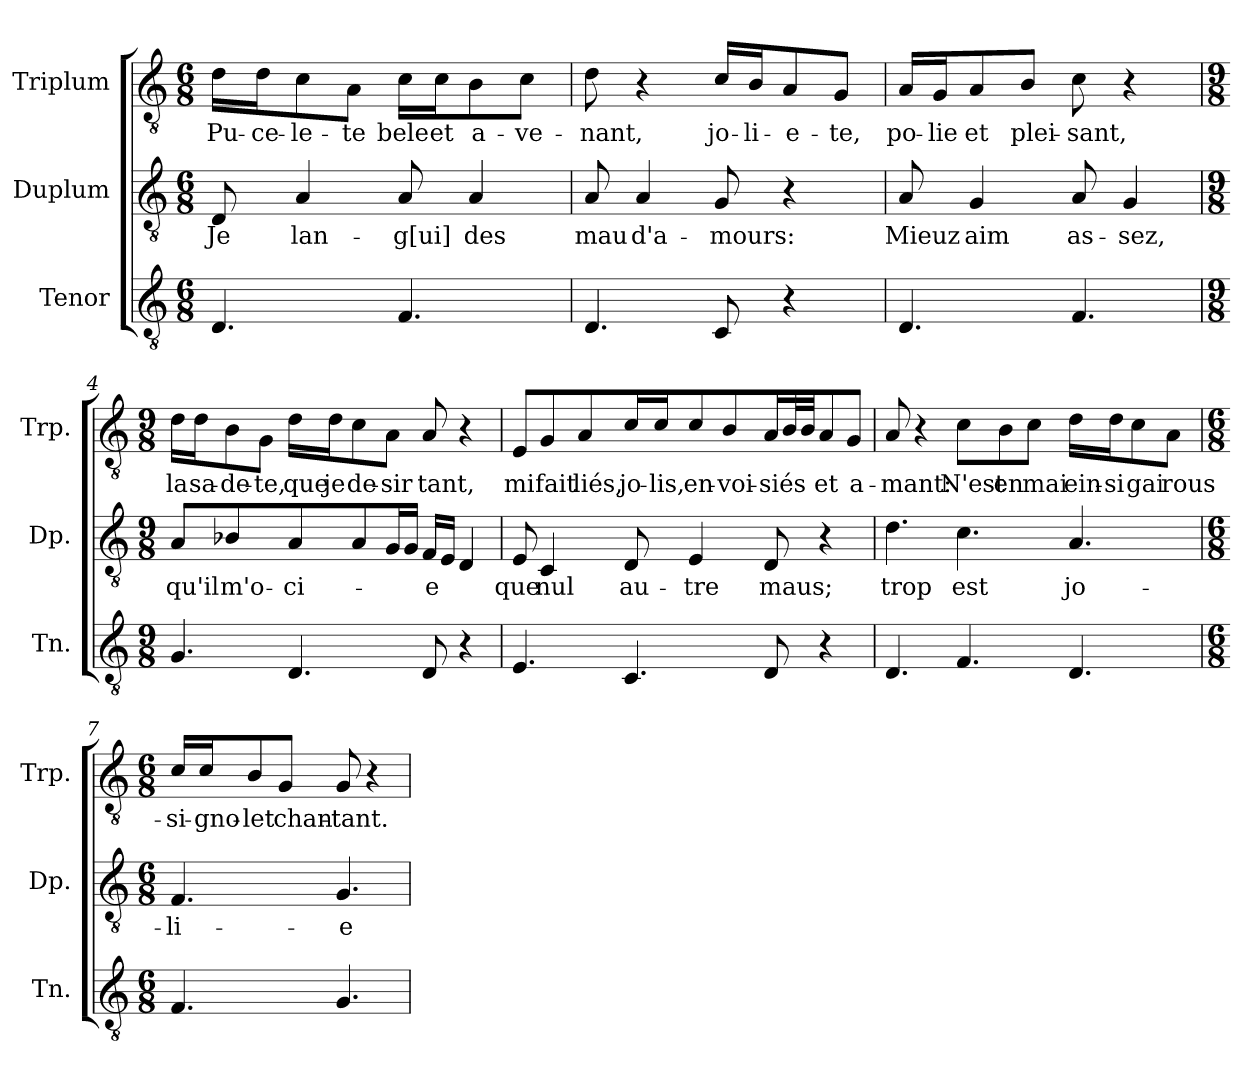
**kern	**kern	**text	**kern	**text
*part3	*part2	*part2	*part1	*part1
*staff3	*staff2	*staff2	*staff1	*staff1
*I"Tenor	*I"Duplum	*	*I"Triplum	*
*I'Tn.	*I'Dp.	*	*I'Trp.	*
*clefGv2	*clefGv2	*	*clefGv2	*
*k[]	*k[]	*	*k[]	*
*M6/8	*M6/8	*	*M6/8	*
=1	=1	=1	=1	=1
!	!	!LO:LY:b	!	!LO:LY:b
4.D/	8D/	Je	16d\LL	Pu-
!	!	!	!	!LO:LY:b
.	.	.	16d\J	-ce-
!	!	!LO:LY:b	!	!LO:LY:b
.	4A/	lan-	8c\	-le-
!	!	!	!	!LO:LY:b
.	.	.	8A\J	-te
!	!	!LO:LY:b	!	!LO:LY:b
4.F/	8A/	-g[ui]	16c\LL	bele
!	!	!	!	!LO:LY:b
.	.	.	16c\J	et
!	!	!LO:LY:b	!	!LO:LY:b
.	4A/	des	8B\	a-
!	!	!	!	!LO:LY:b
.	.	.	8c\J	-ve-
=2	=2	=2	=2	=2
!	!	!LO:LY:b	!	!LO:LY:b
4.D/	8A/	mau	8d\	-nant,
!	!	!LO:LY:b	!	!
.	4A/	d'a-	4r	.
!	!	!LO:LY:b	!	!LO:LY:b
8C/	8G/	-mours:	16c/LL	jo-
!	!	!	!	!LO:LY:b
.	.	.	16B/J	-li-
!	!	!	!	!LO:LY:b
4r	4r	.	8A/	-e-
!	!	!	!	!LO:LY:b
.	.	.	8G/J	-te,
=3	=3	=3	=3	=3
!	!	!LO:LY:b	!	!LO:LY:b
4.D/	8A/	Mieuz	16A/LL	po-
!	!	!	!	!LO:LY:b
.	.	.	16G/J	-lie
!	!	!LO:LY:b	!	!LO:LY:b
.	4G/	aim	8A/	et
!	!	!	!	!LO:LY:b
.	.	.	8B/J	plei-
!	!	!LO:LY:b	!	!LO:LY:b
4.F/	8A/	as-	8c\	-sant,
!	!	!LO:LY:b	!	!
.	4G/	-sez,	4r	.
!!LO:LB:g=z
=4	=4	=4	=4	=4
*M9/8	*M9/8	*	*M9/8	*
!	!	!LO:LY:b	!	!LO:LY:b
4.G/	8A/	qu'il	16d\LL	la
!	!	!	!	!LO:LY:b
.	.	.	16d\J	sa-
!	!	!LO:LY:b	!	!LO:LY:b
.	4B-X\	m'o-	8B\	-de-
!	!	!	!	!LO:LY:b
.	.	.	8G\J	-te,
!	!	!LO:LY:b	!	!LO:LY:b
4.D/	8A/L	-ci-	16d\LL	que
!	!	!	!	!LO:LY:b
.	.	.	16d\J	je
!	!	!	!	!LO:LY:b
.	8A/	.	8c\	de-
!	!	!	!	!LO:LY:b
*	*tremolo	*	*	*
.	16G/	.	8A\J	-sir
.	16G/JJ	.	.	.
*	*Xtremolo	*	*	*
!	!	!LO:LY:b	!	!LO:LY:b
8D/	16F/LL	-e	8A/	tant,
.	16E/JJ	.	.	.
4r	4D/	.	4r	.
=5	=5	=5	=5	=5
!	!	!LO:LY:b	!	!LO:LY:b
4.E/	8E/	que	8E/L	mi
!	!	!LO:LY:b	!	!LO:LY:b
.	4C/	nul	8G/	fait
!	!	!	!	!LO:LY:b
.	.	.	8A/J	liés,
!	!	!LO:LY:b	!	!LO:LY:b
4.C/	8D/	au-	16c\LL	jo-
!	!	!	!	!LO:LY:b
.	.	.	16c\J	-lis,
!	!	!LO:LY:b	!	!LO:LY:b
.	4E/	-tre	8c\	en-
!	!	!	!	!LO:LY:b
.	.	.	8B\J	-voi-
!	!	!LO:LY:b	!	!LO:LY:b
8D/	8D/	maus;	16A/LL	-siés
*	*	*	*tremolo	*
.	.	.	32B/	.
.	.	.	32B/JJJ	.
*	*	*	*Xtremolo	*
!	!	!	!	!LO:LY:b
4r	4r	.	8A/	et
!	!	!	!	!LO:LY:b
.	.	.	8G/J	a-
!!LO:LB:g=z
=6	=6	=6	=6	=6
!	!	!LO:LY:b	!	!LO:LY:b
4.D/	4.d\	trop	8A/	-mant:
.	.	.	4r	.
!	!	!LO:LY:b	!	!LO:LY:b
4.F/	4.c\	est	8c\L	N'est
!	!	!	!	!LO:LY:b
.	.	.	8B\	en
!	!	!	!	!LO:LY:b
.	.	.	8c\J	mai
!	!	!LO:LY:b	!	!LO:LY:b
4.D/	4.A/	jo-	16d\LL	ein-
!	!	!	!	!LO:LY:b
.	.	.	16d\J	-si
!	!	!	!	!LO:LY:b
.	.	.	8c\	gai
!	!	!	!	!LO:LY:b
.	.	.	8A\J	rous-
=7	=7	=7	=7	=7
*M6/8	*M6/8	*	*M6/8	*
!	!	!LO:LY:b	!	!LO:LY:b
4.F/	4.F/	-li-	16c/LL	-si-
!	!	!	!	!LO:LY:b
.	.	.	16c/J	-gno-
!	!	!	!	!LO:LY:b
.	.	.	8B/	-let
!	!	!	!	!LO:LY:b
.	.	.	8G/J	chan-
!	!	!LO:LY:b	!	!LO:LY:b
4.G/	4.G/	-e	8G/	-tant.
.	.	.	4r	.
=	=	=	=	=
*-	*-	*-	*-	*-
